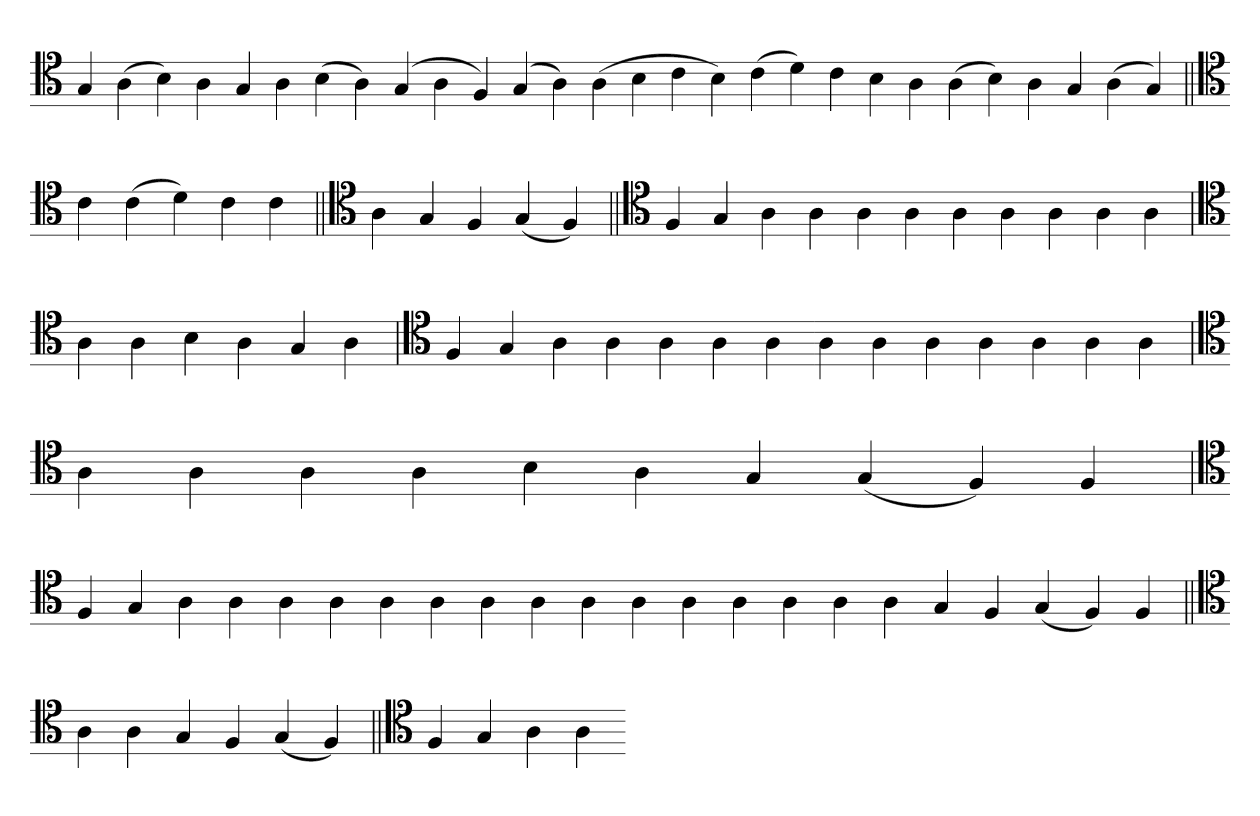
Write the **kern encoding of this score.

**kern
*part1
*staff1
*clefC4
=
4G
(4A
4B)
4A
4G
4A
(4B
4A)
(4G
4A
4F)
(4G
4A)
(4A
4B
4c
4B)
(4c
4d)
4c
4B
4A
(4A
4B)
4A
4G
(4A
4G)
=||
*clefC4
4c
(4c
4d)
4c
4c
=||
*clefC4
4A
4G
4F
(4G
4F)
=||
*clefC4
4F
4G
4A
4A
4A
4A
4A
4A
4A
4A
4A
=`
*clefC4
4A
4A
4B
4A
4G
4A
='
*clefC4
4F
4G
4A
4A
4A
4A
4A
4A
4A
4A
4A
4A
4A
4A
=`
*clefC4
4A
4A
4A
4A
4B
4A
4G
(4G
4F)
4F
=
*clefC4
4F
4G
4A
4A
4A
4A
4A
4A
4A
4A
4A
4A
4A
4A
4A
4A
4A
4G
4F
(4G
4F)
4F
=||
*clefC4
4A
4A
4G
4F
(4G
4F)
=||
*clefC4
4F
4G
4A
4A
=-
*-
